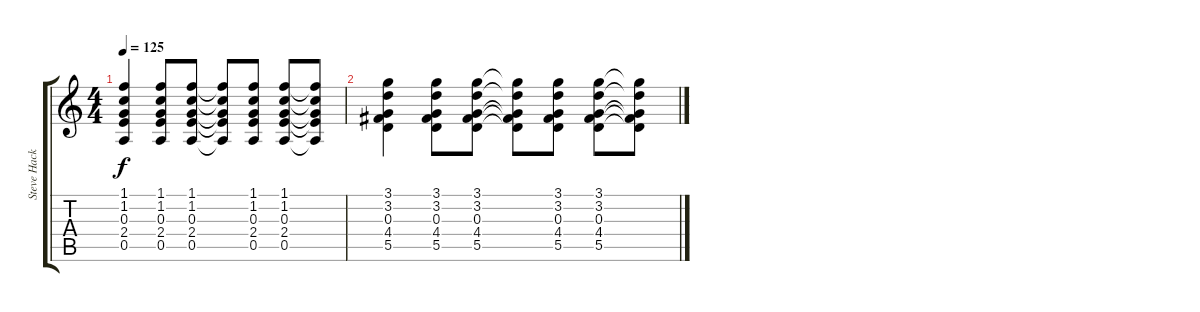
\track ("Steve Hackett (12-string guitar 2)" "Steve Hack") {instrument acousticguitarsteel}
\staff {score tabs}
\tuning (E4 B3 G3 D3 A2 E2) {hide}
\ts (4 4)
\tempo 125
\clef g2
\ks c
(1.1 1.2 0.3 2.4 0.5).4{dy f} (1.1 1.2 0.3 2.4 0.5).8 (1.1 1.2 0.3 2.4 0.5).8 (1.1{t} 1.2{t} 0.3{t} 2.4{t} 0.5{t}).8 (1.1 1.2 0.3 2.4 0.5).8 (1.1 1.2 0.3 2.4 0.5).8 (1.1{t} 1.2{t} 0.3{t} 2.4{t} 0.5{t}).8 |
(3.1 3.2 0.3 4.4 5.5).4 (3.1 3.2 0.3 4.4 5.5).8 (3.1 3.2 0.3 4.4 5.5).8 (3.1{t} 3.2{t} 0.3{t} 4.4{t} 5.5{t}).8 (3.1 3.2 0.3 4.4 5.5).8 (3.1 3.2 0.3 4.4 5.5).8 (3.1{t} 3.2{t} 0.3{t} 4.4{t} 5.5{t}).8
